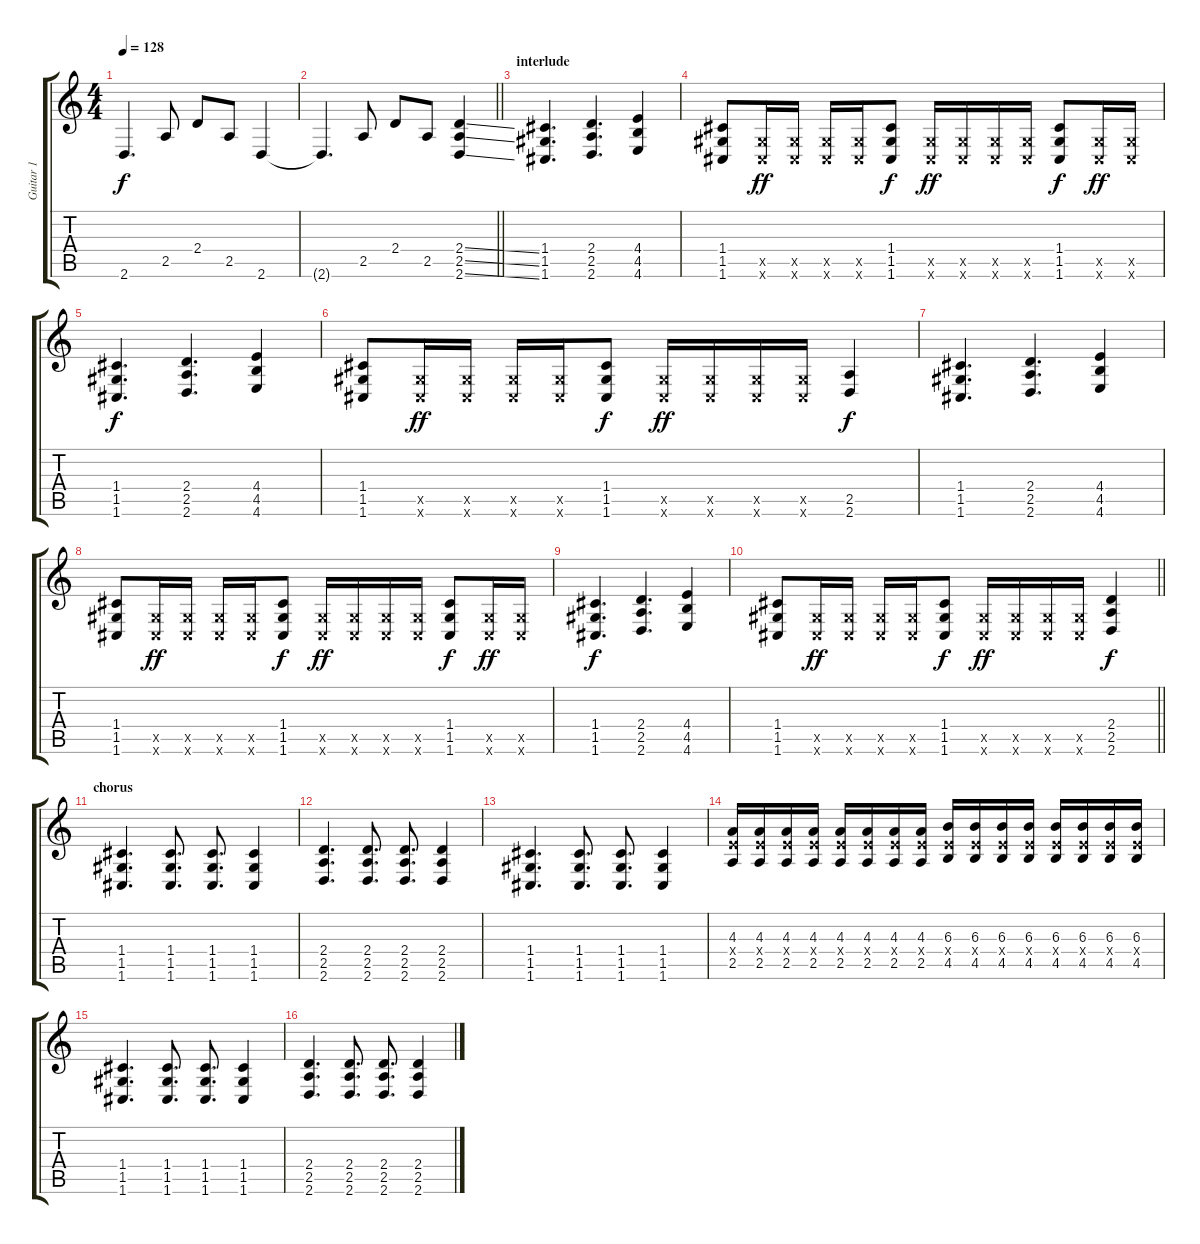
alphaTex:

\track ("Guitar 1" "Guitar 1") {instrument distortionguitar}
\staff {score tabs}
\tuning (D4 A3 F3 C3 G2 C2) {hide}
\ts (4 4)
\tempo 128
\clef g2
\ks c
2.6.4{d dy f} 2.5.8 2.4.8 2.5.8 2.6.4 |
\barLineRight lightlight
2.6{t}.4{d} 2.5.8 2.4.8 2.5.8 (2.4{ss} 2.5{ss} 2.6{ss}).4{volume 12 instrument distortionguitar} |
\section ("" "interlude")
(1.4 1.5 1.6).4{d} (2.4 2.5 2.6).4{d} (4.4 4.5 4.6).4 |
(1.4 1.5 1.6).8 (1.5{x} 1.6{x}).16{dy ff} (1.5{x} 1.6{x}).16 (1.5{x} 1.6{x}).16 (1.5{x} 1.6{x}).16 (1.4 1.5 1.6).8{dy f} (1.5{x} 1.6{x}).16{dy ff} (1.5{x} 1.6{x}).16 (1.5{x} 1.6{x}).16 (1.5{x} 1.6{x}).16 (1.4 1.5 1.6).8{dy f} (1.5{x} 1.6{x}).16{dy ff} (1.5{x} 1.6{x}).16 |
(1.4 1.5 1.6).4{d dy f} (2.4 2.5 2.6).4{d} (4.4 4.5 4.6).4 |
(1.4 1.5 1.6).8 (1.5{x} 1.6{x}).16{dy ff} (1.5{x} 1.6{x}).16 (1.5{x} 1.6{x}).16 (1.5{x} 1.6{x}).16 (1.4 1.5 1.6).8{dy f} (1.5{x} 1.6{x}).16{dy ff} (1.5{x} 1.6{x}).16 (1.5{x} 1.6{x}).16 (1.5{x} 1.6{x}).16 (2.5 2.6).4{dy f} |
(1.4 1.5 1.6).4{d} (2.4 2.5 2.6).4{d} (4.4 4.5 4.6).4 |
(1.4 1.5 1.6).8 (1.5{x} 1.6{x}).16{dy ff} (1.5{x} 1.6{x}).16 (1.5{x} 1.6{x}).16 (1.5{x} 1.6{x}).16 (1.4 1.5 1.6).8{dy f} (1.5{x} 1.6{x}).16{dy ff} (1.5{x} 1.6{x}).16 (1.5{x} 1.6{x}).16 (1.5{x} 1.6{x}).16 (1.4 1.5 1.6).8{dy f} (1.5{x} 1.6{x}).16{dy ff} (1.5{x} 1.6{x}).16 |
(1.4 1.5 1.6).4{d dy f} (2.4 2.5 2.6).4{d} (4.4 4.5 4.6).4 |
\barLineRight lightlight
(1.4 1.5 1.6).8 (1.5{x} 1.6{x}).16{dy ff} (1.5{x} 1.6{x}).16 (1.5{x} 1.6{x}).16 (1.5{x} 1.6{x}).16 (1.4 1.5 1.6).8{dy f} (1.5{x} 1.6{x}).16{dy ff} (1.5{x} 1.6{x}).16 (1.5{x} 1.6{x}).16 (1.5{x} 1.6{x}).16 (2.4 2.5 2.6).4{dy f} |
\section ("" "chorus")
(1.4 1.5 1.6).4{d} (1.4 1.5 1.6).8{d} (1.4 1.5 1.6).8{d} (1.4 1.5 1.6).4 |
(2.4 2.5 2.6).4{d} (2.4 2.5 2.6).8{d} (2.4 2.5 2.6).8{d} (2.4 2.5 2.6).4 |
(1.4 1.5 1.6).4{d} (1.4 1.5 1.6).8{d} (1.4 1.5 1.6).8{d} (1.4 1.5 1.6).4 |
(4.3 4.4{x} 2.5).16 (4.3 4.4{x} 2.5).16 (4.3 4.4{x} 2.5).16 (4.3 4.4{x} 2.5).16 (4.3 4.4{x} 2.5).16 (4.3 4.4{x} 2.5).16 (4.3 4.4{x} 2.5).16 (4.3 4.4{x} 2.5).16 (6.3 4.4{x} 4.5).16 (6.3 4.4{x} 4.5).16 (6.3 4.4{x} 4.5).16 (6.3 4.4{x} 4.5).16 (6.3 4.4{x} 4.5).16 (6.3 4.4{x} 4.5).16 (6.3 4.4{x} 4.5).16 (6.3 4.4{x} 4.5).16 |
(1.4 1.5 1.6).4{d} (1.4 1.5 1.6).8{d} (1.4 1.5 1.6).8{d} (1.4 1.5 1.6).4 |
(2.4 2.5 2.6).4{d} (2.4 2.5 2.6).8{d} (2.4 2.5 2.6).8{d} (2.4 2.5 2.6).4
